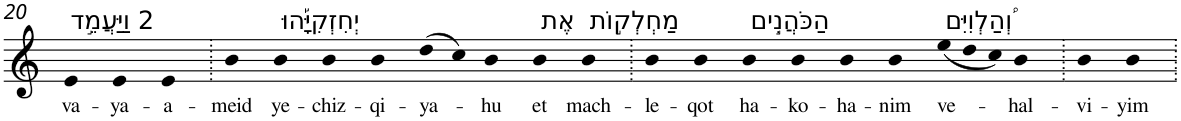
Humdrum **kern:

**kern	**text
*part1	*part1
*staff1	*staff1
*I"Piano	*
*I'Pno	*
!!LO:PB:g=z
*clefG2	*
*k[]	*
=20	=20
!LO:TX:a:t=2 וַיַּעֲמֵ֣ד	!
!	!LO:LY:b
4e	va-
!	!LO:LY:b
4e	-ya-
!	!LO:LY:b
4e	-a-
=21.	=21.
!	!LO:LY:b
4b	-meid
!LO:TX:a:t=יְחִזְקִיָּ֡הוּ	!
!	!LO:LY:b
4b	ye-
!	!LO:LY:b
4b	-chiz-
!	!LO:LY:b
4b	-qi-
!	!LO:LY:b
(>8dd	-ya-
8cc)	.
!	!LO:LY:b
4b	-hu
!LO:TX:a:t=אֶת	!
!	!LO:LY:b
4b	et
!LO:TX:a:t=מַחְלְק֣וֹת	!
!	!LO:LY:b
4b	mach-
=22.	=22.
!	!LO:LY:b
4b	-le-
!	!LO:LY:b
4b	-qot
!LO:TX:a:t=הַכֹּהֲנִ֣ים	!
!	!LO:LY:b
4b	ha-
!	!LO:LY:b
4b	-ko-
!	!LO:LY:b
4b	-ha-
!	!LO:LY:b
4b	-nim
*Xtuplet	*
!LO:TX:a:t=וְ֠הַלְוִיִּם	!
!	!LO:LY:b
(<12ee	ve-
12dd	.
12cc)	.
!	!LO:LY:b
4b	-hal-
=23.	=23.
!	!LO:LY:b
4b	-vi-
!	!LO:LY:b
4b	-yim
=.	=.
*-	*-
